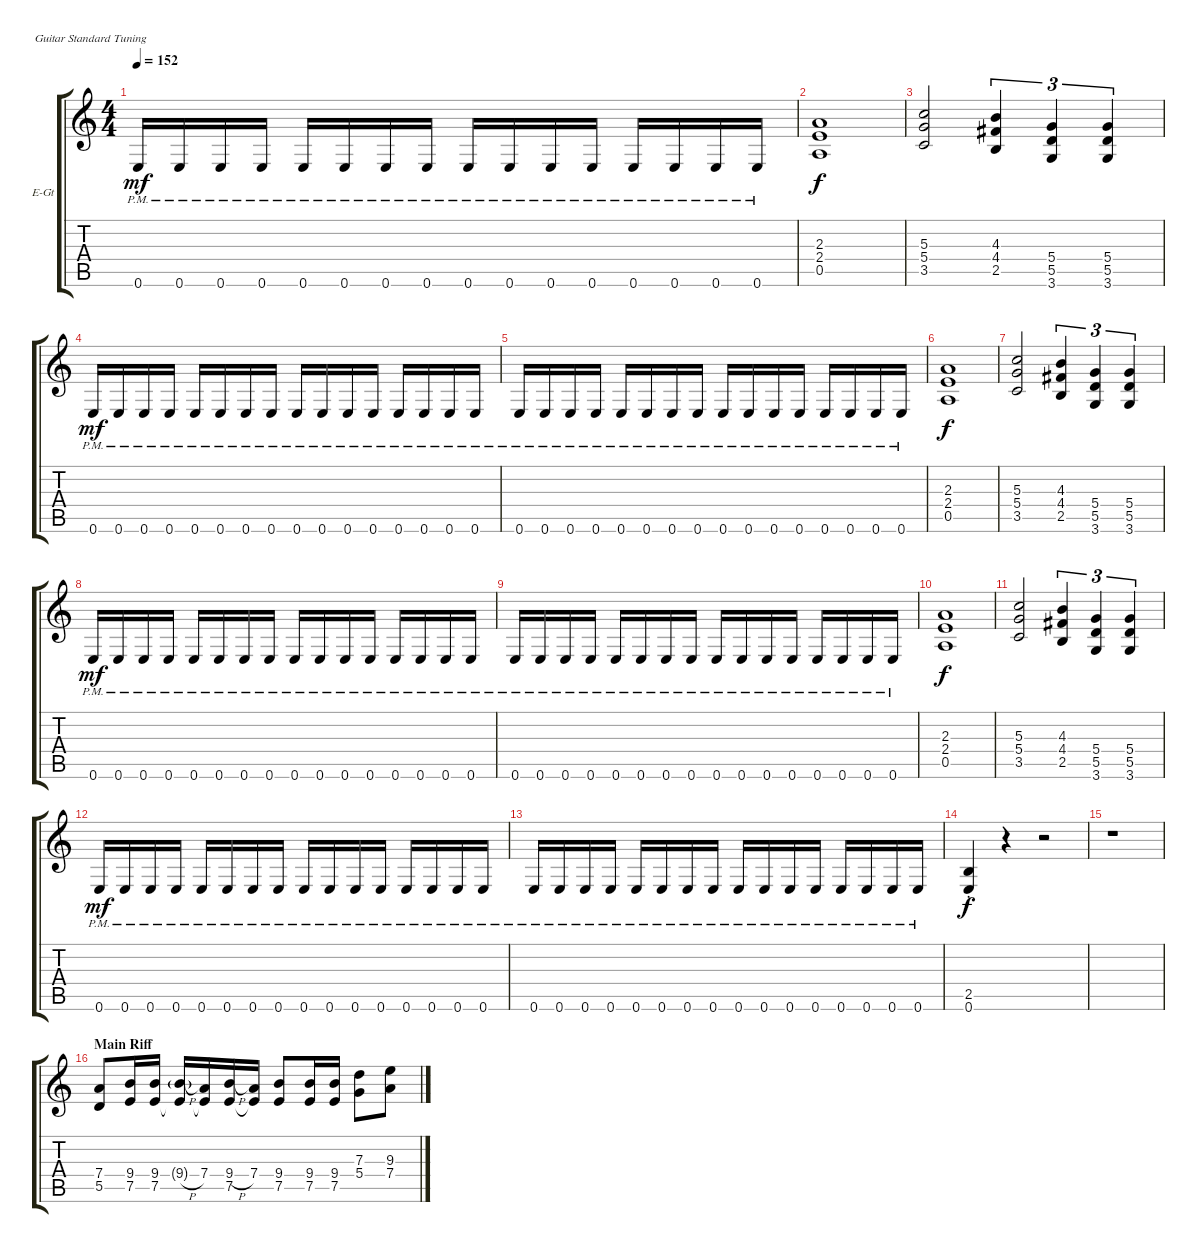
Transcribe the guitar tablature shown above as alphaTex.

\bracketExtendMode groupsimilarinstruments
\firstSystemTrackNameOrientation horizontal
\otherSystemsTrackNameOrientation horizontal
\track ("Gtr. II" "E-Gt") {instrument overdrivenguitar}
\staff {score tabs}
\tuning (E4 B3 G3 D3 A2 E2)
\ts (4 4)
\tempo 152
\clef g2
\ks c
0.6{pm}.16{dy mf} 0.6{pm}.16 0.6{pm}.16 0.6{pm}.16 0.6{pm}.16 0.6{pm}.16 0.6{pm}.16 0.6{pm}.16 0.6{pm}.16 0.6{pm}.16 0.6{pm}.16 0.6{pm}.16 0.6{pm}.16 0.6{pm}.16 0.6{pm}.16 0.6{pm}.16 |
(2.3 2.4 0.5).1{dy f} |
(5.3 5.4 3.5).2 (4.3 4.4 2.5).4{tu (3 2)} (5.4 5.5 3.6).4{tu (3 2)} (5.4 5.5 3.6).4{tu (3 2)} |
0.6{pm}.16{dy mf} 0.6{pm}.16 0.6{pm}.16 0.6{pm}.16 0.6{pm}.16 0.6{pm}.16 0.6{pm}.16 0.6{pm}.16 0.6{pm}.16 0.6{pm}.16 0.6{pm}.16 0.6{pm}.16 0.6{pm}.16 0.6{pm}.16 0.6{pm}.16 0.6{pm}.16 |
0.6{pm}.16 0.6{pm}.16 0.6{pm}.16 0.6{pm}.16 0.6{pm}.16 0.6{pm}.16 0.6{pm}.16 0.6{pm}.16 0.6{pm}.16 0.6{pm}.16 0.6{pm}.16 0.6{pm}.16 0.6{pm}.16 0.6{pm}.16 0.6{pm}.16 0.6{pm}.16 |
(2.3 2.4 0.5).1{dy f} |
(5.3 5.4 3.5).2 (4.3 4.4 2.5).4{tu (3 2)} (5.4 5.5 3.6).4{tu (3 2)} (5.4 5.5 3.6).4{tu (3 2)} |
0.6{pm}.16{dy mf} 0.6{pm}.16 0.6{pm}.16 0.6{pm}.16 0.6{pm}.16 0.6{pm}.16 0.6{pm}.16 0.6{pm}.16 0.6{pm}.16 0.6{pm}.16 0.6{pm}.16 0.6{pm}.16 0.6{pm}.16 0.6{pm}.16 0.6{pm}.16 0.6{pm}.16 |
0.6{pm}.16 0.6{pm}.16 0.6{pm}.16 0.6{pm}.16 0.6{pm}.16 0.6{pm}.16 0.6{pm}.16 0.6{pm}.16 0.6{pm}.16 0.6{pm}.16 0.6{pm}.16 0.6{pm}.16 0.6{pm}.16 0.6{pm}.16 0.6{pm}.16 0.6{pm}.16 |
(2.3 2.4 0.5).1{dy f} |
(5.3 5.4 3.5).2 (4.3 4.4 2.5).4{tu (3 2)} (5.4 5.5 3.6).4{tu (3 2)} (5.4 5.5 3.6).4{tu (3 2)} |
0.6{pm}.16{dy mf} 0.6{pm}.16 0.6{pm}.16 0.6{pm}.16 0.6{pm}.16 0.6{pm}.16 0.6{pm}.16 0.6{pm}.16 0.6{pm}.16 0.6{pm}.16 0.6{pm}.16 0.6{pm}.16 0.6{pm}.16 0.6{pm}.16 0.6{pm}.16 0.6{pm}.16 |
0.6{pm}.16 0.6{pm}.16 0.6{pm}.16 0.6{pm}.16 0.6{pm}.16 0.6{pm}.16 0.6{pm}.16 0.6{pm}.16 0.6{pm}.16 0.6{pm}.16 0.6{pm}.16 0.6{pm}.16 0.6{pm}.16 0.6{pm}.16 0.6{pm}.16 0.6{pm}.16 |
(2.5{st} 0.6{st}).4{dy f} r.4 r.2 |
r.1 |
\section ("" "Main Riff")
(7.4 5.5).8 (9.4 7.5).16 (9.4 7.5).16 (9.4{h g} 7.5{t}).16 (7.4 7.5{t}).16 (9.4{h} 7.5).16 (7.4 7.5{t}).16 (9.4 7.5).8 (9.4 7.5).16 (9.4 7.5).16 (7.3 5.4).8 (9.3 7.4).8
